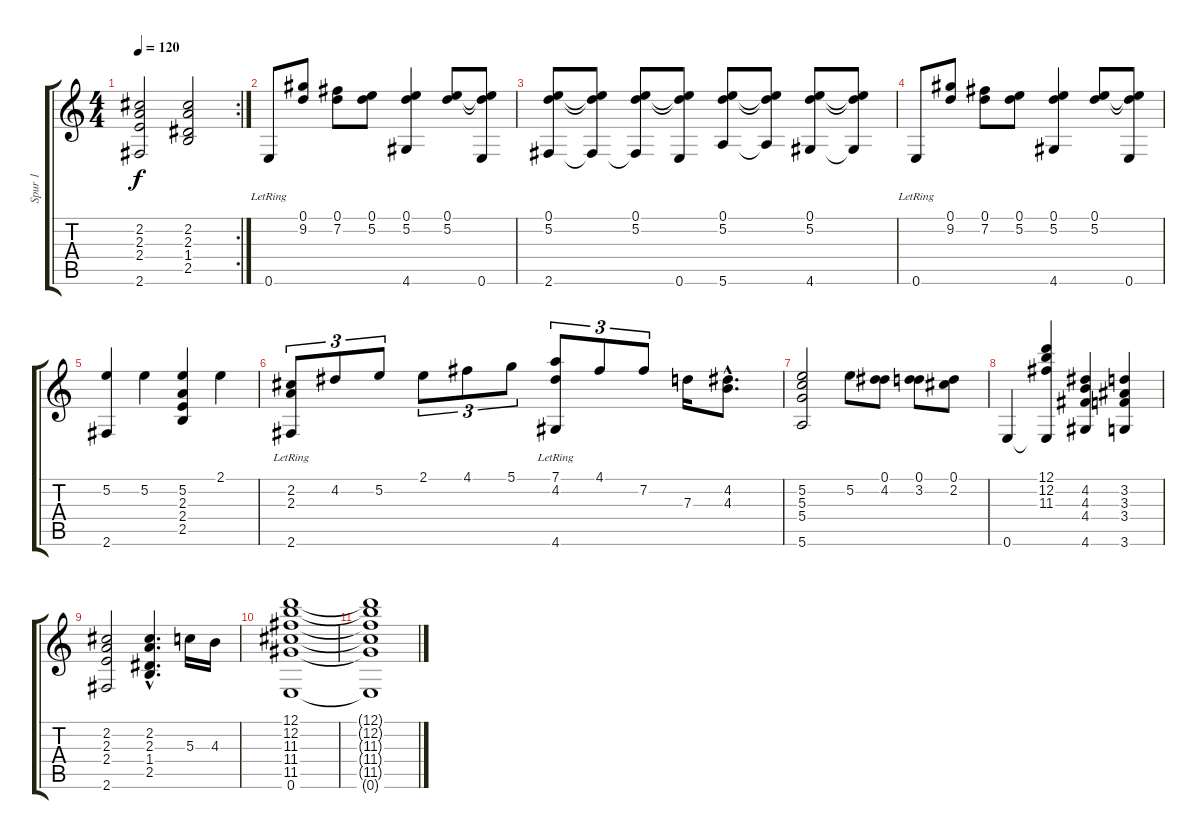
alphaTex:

\track ("Spur 1" "Spur 1") {instrument acousticguitarnylon}
\staff {score tabs}
\tuning (D4 B3 G3 D3 A2 E2) {hide}
\rc 2
\ts (4 4)
\tempo 120
\clef g2
\ks c
(2.2 2.3 2.4 2.6).2{dy f} (2.2 2.3 1.4 2.5).2 |
0.6{lr}.8 (0.1 9.2).8 (0.1 7.2).8 (0.1 5.2).8 (0.1 5.2 4.6).4 (0.1 5.2).8 (0.1{t} 5.2{t} 0.6).8 |
(0.1 5.2 2.6).8 (0.1{t} 5.2{t} 2.6{t}).8 (0.1 5.2 2.6{t}).8 (0.1{t} 5.2{t} 0.6).8 (0.1 5.2 5.6).8 (0.1{t} 5.2{t} 5.6{t}).8 (0.1 5.2 4.6).8 (0.1{t} 5.2{t} 4.6{t}).8 |
0.6{lr}.8 (0.1 9.2).8 (0.1 7.2).8 (0.1 5.2).8 (0.1 5.2 4.6).4 (0.1 5.2).8 (0.1{t} 5.2{t} 0.6).8 |
(5.2 2.6).4 5.2.4 (5.2 2.3 2.4 2.5).4 2.1.4 |
(2.2 2.3{lr} 2.6{lr}).8{tu (3 2)} 4.2.8{tu (3 2)} 5.2.8{tu (3 2)} 2.1.8{tu (3 2)} 4.1.8{tu (3 2)} 5.1.8{tu (3 2)} (7.1 4.2{lr} 4.6{lr}).8{tu (3 2)} 4.1.8{tu (3 2)} 7.2.8{tu (3 2)} 7.3.16 (4.2{hac} 4.3{hac}).8{d} |
(5.2 5.3 5.4 5.6).2 5.2.8 (0.1 4.2).8 (0.1 3.2).8 (0.1 2.2).8 |
0.6.4 (12.1 12.2 11.3 0.6{t}).4 (4.2 4.3 4.4 4.6).4 (3.2 3.3 3.4 3.6).4 |
(2.2 2.3 2.4 2.6).2 (2.2{hac} 2.3{hac} 1.4{hac} 2.5{hac}).4{d} 5.3.16 4.3.16 |
(12.1 12.2 11.3 11.4 11.5 0.6).1 |
(12.1{t} 12.2{t} 11.3{t} 11.4{t} 11.5{t} 0.6{t}).1
